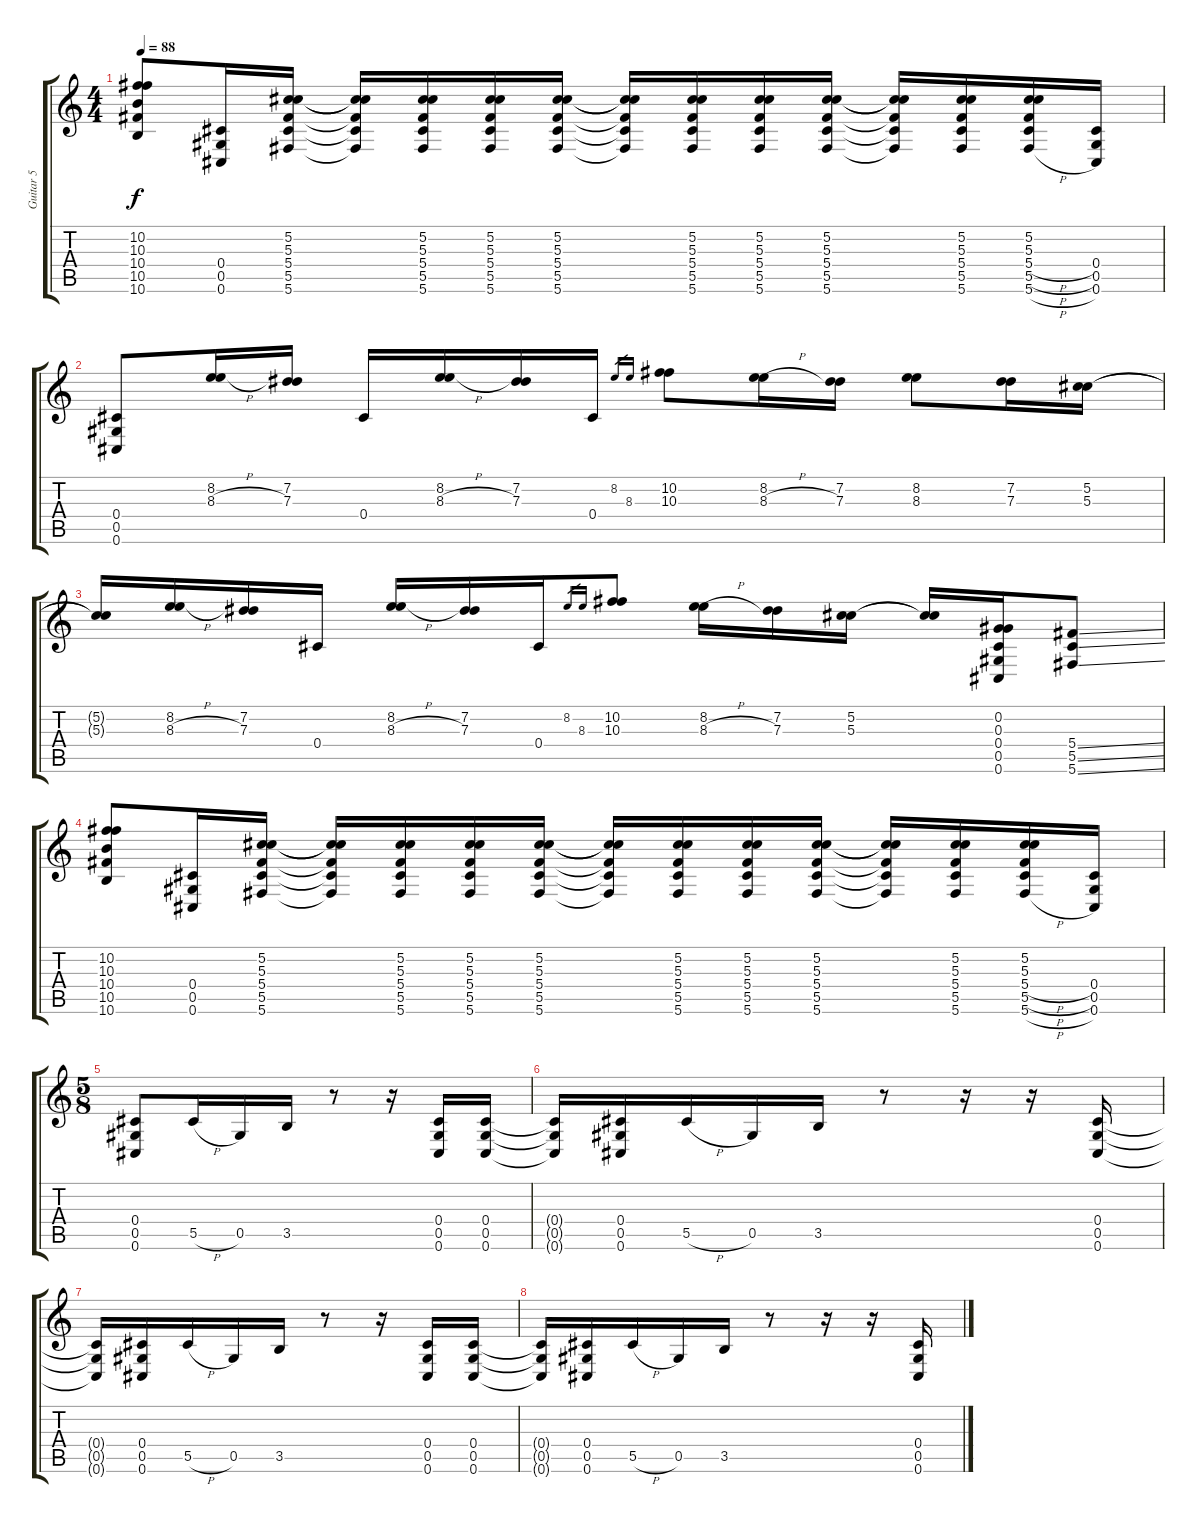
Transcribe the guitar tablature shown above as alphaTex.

\track ("Guitar 5" "Guitar 5") {instrument overdrivenguitar}
\staff {score tabs}
\tuning (F4 Ab3 Ab3 Db3 Ab2 Db2) {hide}
\ts (4 4)
\tempo 88
\clef g2
\ks c
(10.2 10.3 10.4 10.5 10.6).8{dy f} (0.4 0.5 0.6).16 (5.2 5.3 5.4 5.5 5.6).16 (5.2{t} 5.3{t} 5.4{t} 5.5{t} 5.6{t}).16 (5.2 5.3 5.4 5.5 5.6).16 (5.2 5.3 5.4 5.5 5.6).16 (5.2 5.3 5.4 5.5 5.6).16 (5.2{t} 5.3{t} 5.4{t} 5.5{t} 5.6{t}).16 (5.2 5.3 5.4 5.5 5.6).16 (5.2 5.3 5.4 5.5 5.6).16 (5.2 5.3 5.4 5.5 5.6).16 (5.2{t} 5.3{t} 5.4{t} 5.5{t} 5.6{t}).16 (5.2 5.3 5.4 5.5 5.6).16 (5.2 5.3 5.4{h} 5.5{h} 5.6{h}).16 (0.4 0.5 0.6).16 |
(0.4 0.5 0.6).8 (8.2{h} 8.3{h}).16 (7.2 7.3).16 0.4.16 (8.2{h} 8.3{h}).16 (7.2 7.3).16 0.4.16 8.2.16{gr} 8.3.16{gr} (10.2 10.3).8 (8.2{h} 8.3{h}).16 (7.2 7.3).16 (8.2 8.3).8 (7.2 7.3).16 (5.2 5.3).16 |
(5.2{t} 5.3{t}).16 (8.2{h} 8.3{h}).16 (7.2 7.3).16 0.4.16 (8.2{h} 8.3{h}).16 (7.2 7.3).16 0.4.16 8.2.16{gr} 8.3.16{gr} (10.2 10.3).8 (8.2{h} 8.3{h}).16 (7.2 7.3).16 (5.2 5.3).16 (5.2{t} 5.3{t}).16 (0.2 0.3 0.4 0.5 0.6).16 (5.4{ss} 5.5{ss} 5.6{ss}).8 |
(10.2 10.3 10.4 10.5 10.6).8 (0.4 0.5 0.6).16 (5.2 5.3 5.4 5.5 5.6).16 (5.2{t} 5.3{t} 5.4{t} 5.5{t} 5.6{t}).16 (5.2 5.3 5.4 5.5 5.6).16 (5.2 5.3 5.4 5.5 5.6).16 (5.2 5.3 5.4 5.5 5.6).16 (5.2{t} 5.3{t} 5.4{t} 5.5{t} 5.6{t}).16 (5.2 5.3 5.4 5.5 5.6).16 (5.2 5.3 5.4 5.5 5.6).16 (5.2 5.3 5.4 5.5 5.6).16 (5.2{t} 5.3{t} 5.4{t} 5.5{t} 5.6{t}).16 (5.2 5.3 5.4 5.5 5.6).16 (5.2 5.3 5.4{h} 5.5{h} 5.6{h}).16 (0.4 0.5 0.6).16 |
\ts (5 8)
(0.4 0.5 0.6).8 5.5{h}.16 0.5.16 3.5.16 r.8 r.16 (0.4 0.5 0.6).16 (0.4 0.5 0.6).16 |
(0.4{t} 0.5{t} 0.6{t}).16 (0.4 0.5 0.6).16 5.5{h}.16 0.5.16 3.5.16 r.8 r.16 r.16 (0.4 0.5 0.6).16 |
(0.4{t} 0.5{t} 0.6{t}).16 (0.4 0.5 0.6).16 5.5{h}.16 0.5.16 3.5.16 r.8 r.16 (0.4 0.5 0.6).16 (0.4 0.5 0.6).16 |
(0.4{t} 0.5{t} 0.6{t}).16 (0.4 0.5 0.6).16 5.5{h}.16 0.5.16 3.5.16 r.8 r.16 r.16 (0.4 0.5 0.6).16
